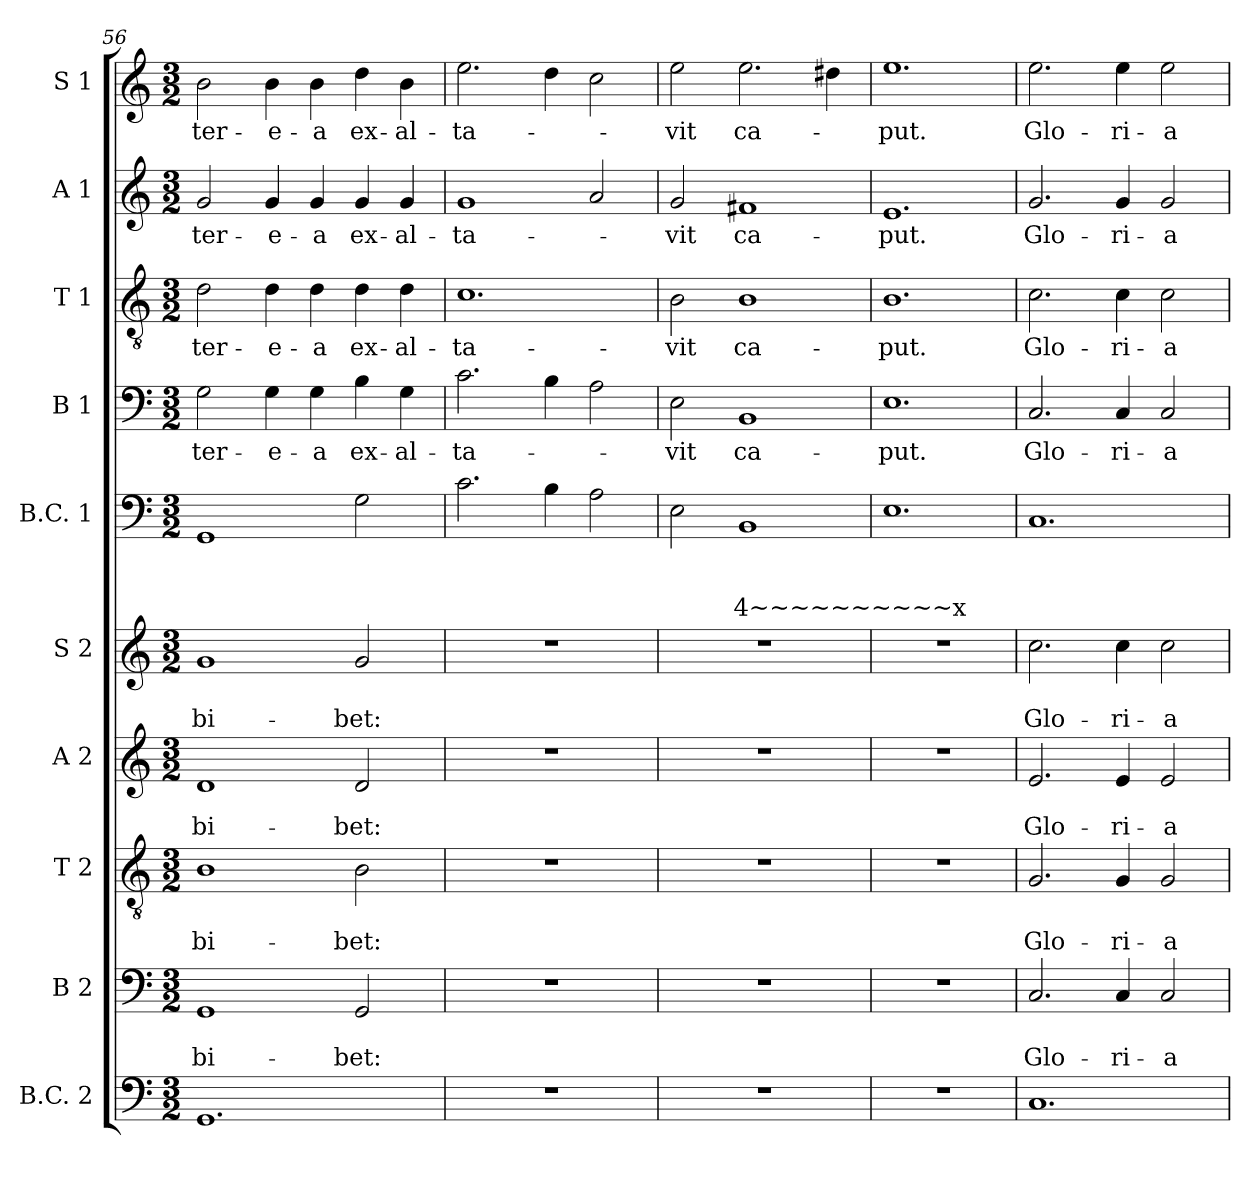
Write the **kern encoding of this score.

**kern	**kern	**text	**text	**kern	**text	**text	**kern	**text	**text	**kern	**text	**text	**kern	**text	**text	**text	**kern	**text	**kern	**text	**kern	**text	**kern	**text
*part10	*part9	*part9	*part9	*part8	*part8	*part8	*part7	*part7	*part7	*part6	*part6	*part6	*part5	*part5	*part5	*part5	*part4	*part4	*part3	*part3	*part2	*part2	*part1	*part1
*staff10	*staff9	*staff9	*staff9	*staff8	*staff8	*staff8	*staff7	*staff7	*staff7	*staff6	*staff6	*staff6	*staff5	*staff5	*staff5	*staff5	*staff4	*staff4	*staff3	*staff3	*staff2	*staff2	*staff1	*staff1
*I"B.C. 2	*I"B 2	*	*	*I"T 2	*	*	*I"A 2	*	*	*I"S 2	*	*	*I"B.C. 1	*	*	*	*I"B 1	*	*I"T 1	*	*I"A 1	*	*I"S 1	*
*I'BC2	*I'B2	*	*	*I'T2	*	*	*I'A2	*	*	*I'S2	*	*	*I'BC1	*	*	*	*I'B1	*	*I'T1	*	*I'A1	*	*I'S1	*
!!LO:PB:g=z
*clefF4	*clefF4	*	*	*clefGv2	*	*	*clefG2	*	*	*clefG2	*	*	*clefF4	*	*	*	*clefF4	*	*clefGv2	*	*clefG2	*	*clefG2	*
*k[]	*k[]	*	*	*k[]	*	*	*k[]	*	*	*k[]	*	*	*k[]	*	*	*	*k[]	*	*k[]	*	*k[]	*	*k[]	*
*C:	*C:	*	*	*C:	*	*	*C:	*	*	*C:	*	*	*C:	*	*	*	*C:	*	*C:	*	*C:	*	*C:	*
*M3/2	*M3/2	*	*	*M3/2	*	*	*M3/2	*	*	*M3/2	*	*	*M3/2	*	*	*	*M3/2	*	*M3/2	*	*M3/2	*	*M3/2	*
=56	=56	=56	=56	=56	=56	=56	=56	=56	=56	=56	=56	=56	=56	=56	=56	=56	=56	=56	=56	=56	=56	=56	=56	=56
!	!	!	!LO:LY:b	!	!	!LO:LY:b	!	!	!LO:LY:b	!	!	!LO:LY:b	!	!	!	!	!	!LO:LY:b	!	!LO:LY:b	!	!LO:LY:b	!	!LO:LY:b
1.GG	1GG	.	bi-	1B	.	bi-	1d	.	bi-	1g	.	bi-	1GG	.	.	.	2G\	-ter-	2d\	-ter-	2g/	-ter-	2b\	-ter-
!	!	!	!	!	!	!	!	!	!	!	!	!	!	!	!	!	!	!LO:LY:b	!	!LO:LY:b	!	!LO:LY:b	!	!LO:LY:b
.	.	.	.	.	.	.	.	.	.	.	.	.	.	.	.	.	4G\	-e-	4d\	-e-	4g/	-e-	4b\	-e-
!	!	!	!	!	!	!	!	!	!	!	!	!	!	!	!	!	!	!LO:LY:b	!	!LO:LY:b	!	!LO:LY:b	!	!LO:LY:b
.	.	.	.	.	.	.	.	.	.	.	.	.	.	.	.	.	4G\	-a	4d\	-a	4g/	-a	4b\	-a
!	!	!	!LO:LY:b	!	!	!LO:LY:b	!	!	!LO:LY:b	!	!	!LO:LY:b	!	!	!	!	!	!LO:LY:b	!	!LO:LY:b	!	!LO:LY:b	!	!LO:LY:b
.	2GG/	.	-bet:	2B\	.	-bet:	2d/	.	-bet:	2g/	.	-bet:	2G\	.	.	.	4B\	ex-	4d\	ex-	4g/	ex-	4dd\	ex-
!	!	!	!	!	!	!	!	!	!	!	!	!	!	!	!	!	!	!LO:LY:b	!	!LO:LY:b	!	!LO:LY:b	!	!LO:LY:b
.	.	.	.	.	.	.	.	.	.	.	.	.	.	.	.	.	4G\	-al-	4d\	-al-	4g/	-al-	4b\	-al-
=57	=57	=57	=57	=57	=57	=57	=57	=57	=57	=57	=57	=57	=57	=57	=57	=57	=57	=57	=57	=57	=57	=57	=57	=57
!	!	!	!	!	!	!	!	!	!	!	!	!	!	!	!	!	!	!LO:LY:b	!	!LO:LY:b	!	!LO:LY:b	!	!LO:LY:b
1.r	1.r	.	.	1.r	.	.	1.r	.	.	1.r	.	.	2.c\	.	.	.	2.c\	-ta-	1.c	-ta-	1g	-ta-	2.ee\	-ta-
.	.	.	.	.	.	.	.	.	.	.	.	.	4B\	.	.	.	4B\	.	.	.	.	.	4dd\	.
.	.	.	.	.	.	.	.	.	.	.	.	.	2A\	.	.	.	2A\	.	.	.	2a/	.	2cc\	.
=58	=58	=58	=58	=58	=58	=58	=58	=58	=58	=58	=58	=58	=58	=58	=58	=58	=58	=58	=58	=58	=58	=58	=58	=58
!	!	!	!	!	!	!	!	!	!	!	!	!	!	!	!	!	!	!LO:LY:b	!	!LO:LY:b	!	!LO:LY:b	!	!LO:LY:b
1.r	1.r	.	.	1.r	.	.	1.r	.	.	1.r	.	.	2E\	.	.	.	2E\	-vit	2B\	-vit	2g/	-vit	2ee\	-vit
!	!	!	!	!	!	!	!	!	!	!	!	!	!	!	!	!LO:LY:b	!	!LO:LY:b	!	!LO:LY:b	!	!LO:LY:b	!	!LO:LY:b
.	.	.	.	.	.	.	.	.	.	.	.	.	1BB	.	.	4~~~~~~~~~~x	1BB	ca-	1B	ca-	1f#X	ca-	2.ee\	ca-
.	.	.	.	.	.	.	.	.	.	.	.	.	.	.	.	.	.	.	.	.	.	.	4dd#X\	.
=59	=59	=59	=59	=59	=59	=59	=59	=59	=59	=59	=59	=59	=59	=59	=59	=59	=59	=59	=59	=59	=59	=59	=59	=59
!	!	!	!	!	!	!	!	!	!	!	!	!	!	!	!	!	!	!LO:LY:b	!	!LO:LY:b	!	!LO:LY:b	!	!LO:LY:b
1.r	1.r	.	.	1.r	.	.	1.r	.	.	1.r	.	.	1.E	.	.	.	1.E	-put.	1.B	-put.	1.e	-put.	1.ee	-put.
=60	=60	=60	=60	=60	=60	=60	=60	=60	=60	=60	=60	=60	=60	=60	=60	=60	=60	=60	=60	=60	=60	=60	=60	=60
!	!	!	!LO:LY:b	!	!	!LO:LY:b	!	!	!LO:LY:b	!	!	!LO:LY:b	!	!	!	!	!	!LO:LY:b	!	!LO:LY:b	!	!LO:LY:b	!	!LO:LY:b
1.C	2.C/	.	Glo-	2.G/	.	Glo-	2.e/	.	Glo-	2.cc\	.	Glo-	1.C	.	.	.	2.C/	Glo-	2.c\	Glo-	2.g/	Glo-	2.ee\	Glo-
!	!	!	!LO:LY:b	!	!	!LO:LY:b	!	!	!LO:LY:b	!	!	!LO:LY:b	!	!	!	!	!	!LO:LY:b	!	!LO:LY:b	!	!LO:LY:b	!	!LO:LY:b
.	4C/	.	-ri-	4G/	.	-ri-	4e/	.	-ri-	4cc\	.	-ri-	.	.	.	.	4C/	-ri-	4c\	-ri-	4g/	-ri-	4ee\	-ri-
!	!	!	!LO:LY:b	!	!	!LO:LY:b	!	!	!LO:LY:b	!	!	!LO:LY:b	!	!	!	!	!	!LO:LY:b	!	!LO:LY:b	!	!LO:LY:b	!	!LO:LY:b
.	2C/	.	-a	2G/	.	-a	2e/	.	-a	2cc\	.	-a	.	.	.	.	2C/	-a	2c\	-a	2g/	-a	2ee\	-a
=	=	=	=	=	=	=	=	=	=	=	=	=	=	=	=	=	=	=	=	=	=	=	=	=
*-	*-	*-	*-	*-	*-	*-	*-	*-	*-	*-	*-	*-	*-	*-	*-	*-	*-	*-	*-	*-	*-	*-	*-	*-
